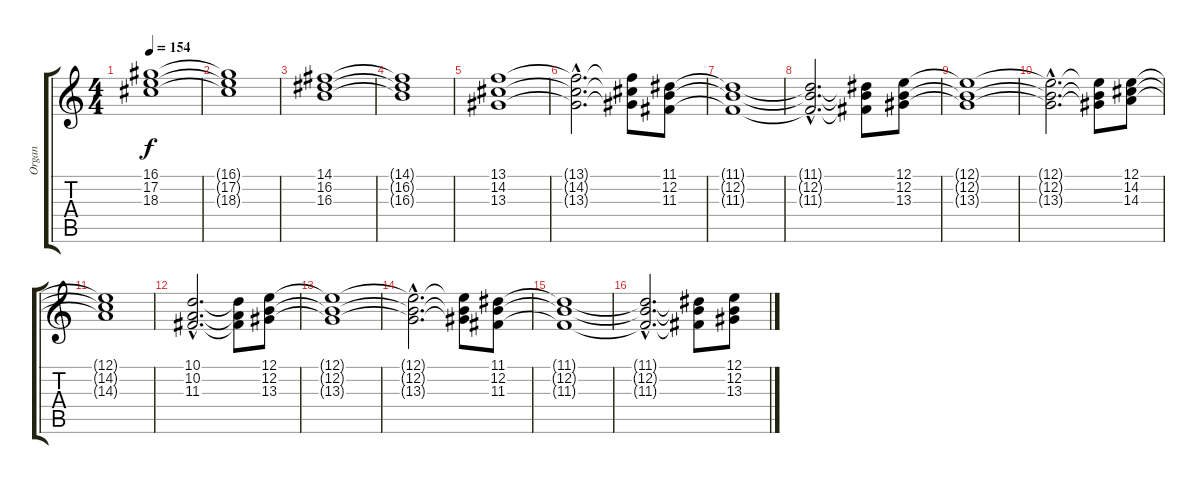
\track ("Organ" "Organ") {instrument churchorgan}
\staff {score tabs}
\tuning (E4 B3 G3 D3 A2 E2) {hide}
\ts (4 4)
\tempo 154
\clef g2
\ks c
(16.1 17.2 18.3).1{dy f} |
(16.1{t} 17.2{t} 18.3{t}).1 |
(14.1 16.2 16.3).1 |
(14.1{t} 16.2{t} 16.3{t}).1 |
(13.1 14.2 13.3).1 |
(13.1{hac t} 14.2{hac t} 13.3{hac t}).2{d} (13.1{t} 14.2{t} 13.3{t}).8 (11.1 12.2 11.3).8 |
(11.1{t} 12.2{t} 11.3{t}).1 |
(11.1{hac t} 12.2{hac t} 11.3{hac t}).2{d} (11.1{t} 12.2{t} 11.3{t}).8 (12.1 12.2 13.3).8 |
(12.1{t} 12.2{t} 13.3{t}).1 |
(12.1{hac t} 12.2{hac t} 13.3{hac t}).2{d} (12.1{t} 12.2{t} 13.3{t}).8 (12.1 14.2 14.3).8 |
(12.1{t} 14.2{t} 14.3{t}).1 |
(10.1{hac} 10.2{hac} 11.3{hac}).2{d} (10.1{t} 10.2{t} 11.3{t}).8 (12.1 12.2 13.3).8 |
(12.1{t} 12.2{t} 13.3{t}).1 |
(12.1{hac t} 12.2{hac t} 13.3{hac t}).2{d} (12.1{t} 12.2{t} 13.3{t}).8 (11.1 12.2 11.3).8 |
(11.1{t} 12.2{t} 11.3{t}).1 |
(11.1{hac t} 12.2{hac t} 11.3{hac t}).2{d} (11.1{t} 12.2{t} 11.3{t}).8 (12.1 12.2 13.3).8
